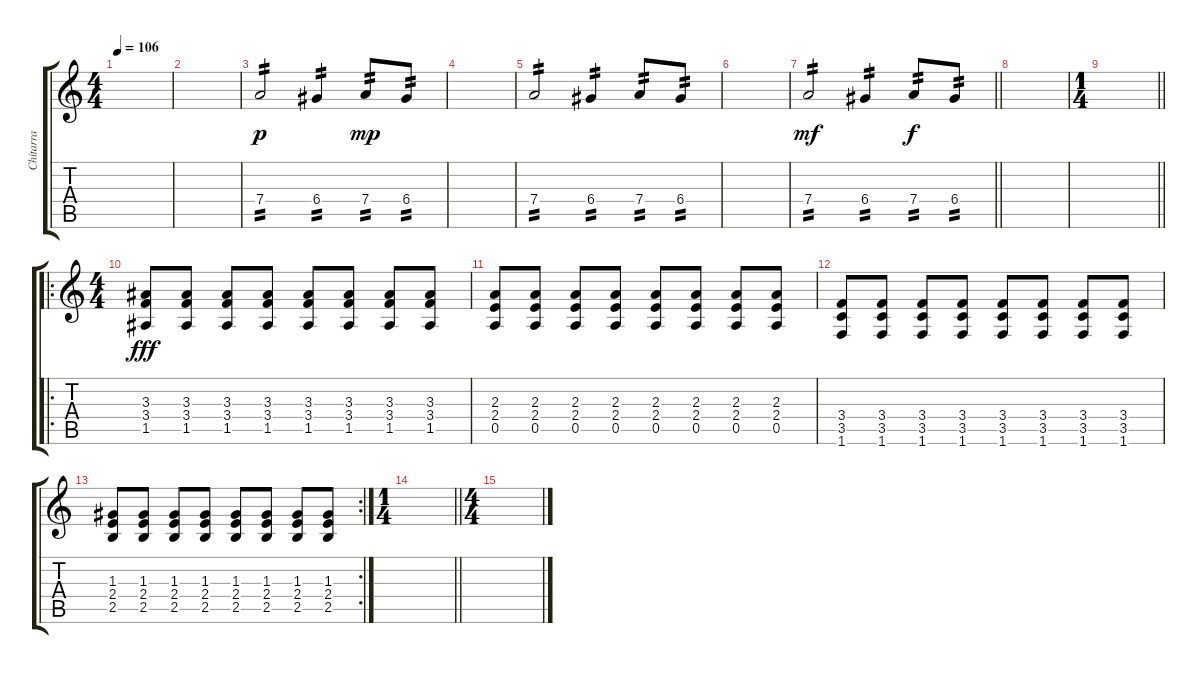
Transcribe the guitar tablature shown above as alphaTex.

\track ("Chitarra" "Chitarra") {instrument overdrivenguitar}
\staff {score tabs}
\tuning (E4 B3 G3 D3 A2 E2) {hide}
\ts (4 4)
\tempo 106
\clef g2
\ks c
|
|
7.4.2{tp 2 dy p} 6.4.4{tp 2} 7.4.8{tp 2 dy mp} 6.4.8{tp 2} |
|
7.4.2{tp 2} 6.4.4{tp 2} 7.4.8{tp 2} 6.4.8{tp 2} |
|
\barLineRight lightlight
7.4.2{tp 2 dy mf} 6.4.4{tp 2} 7.4.8{tp 2 dy f} 6.4.8{tp 2} |
|
\ts (1 4)
\barLineRight lightlight
|
\ro
\ts (4 4)
(3.3 3.4 1.5).8{dy fff volume 12 instrument overdrivenguitar} (3.3 3.4 1.5).8 (3.3 3.4 1.5).8 (3.3 3.4 1.5).8 (3.3 3.4 1.5).8{volume 12 instrument overdrivenguitar} (3.3 3.4 1.5).8 (3.3 3.4 1.5).8 (3.3 3.4 1.5).8 |
(2.3 2.4 0.5).8 (2.3 2.4 0.5).8 (2.3 2.4 0.5).8 (2.3 2.4 0.5).8 (2.3 2.4 0.5).8 (2.3 2.4 0.5).8 (2.3 2.4 0.5).8 (2.3 2.4 0.5).8 |
(3.4 3.5 1.6).8 (3.4 3.5 1.6).8 (3.4 3.5 1.6).8 (3.4 3.5 1.6).8 (3.4 3.5 1.6).8 (3.4 3.5 1.6).8 (3.4 3.5 1.6).8 (3.4 3.5 1.6).8 |
\rc 2
(1.3 2.4 2.5).8 (1.3 2.4 2.5).8 (1.3 2.4 2.5).8 (1.3 2.4 2.5).8 (1.3 2.4 2.5).8 (1.3 2.4 2.5).8 (1.3 2.4 2.5).8 (1.3 2.4 2.5).8 |
\ts (1 4)
\barLineRight lightlight
|
\ts (4 4)
